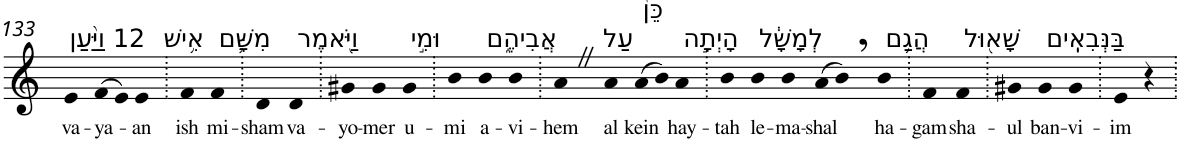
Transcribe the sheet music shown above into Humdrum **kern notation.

**kern	**text
*part1	*part1
*staff1	*staff1
*I"Piano	*
*I'Pno	*
!!LO:PB:g=z
*clefG2	*
*k[]	*
=133	=133
!LO:TX:a:t=12 וַיַּ֨עַן	!
!	!LO:LY:b
4e	va-
!	!LO:LY:b
(>8f	-ya-
8e)	.
!	!LO:LY:b
4e	-an
=134.	=134.
!LO:TX:a:t=אִ֥ישׁ	!
!	!LO:LY:b
4f	ish
!LO:TX:a:t=מִשָּׁ֛ם	!
!	!LO:LY:b
4f	mi-
=135.	=135.
!	!LO:LY:b
4d	-sham
!LO:TX:a:t=וַיֹּ֖אמֶר	!
!	!LO:LY:b
4d	va-
=136.	=136.
!	!LO:LY:b
4g#X	-yo-
!	!LO:LY:b
4g#	-mer
!LO:TX:a:t=וּמִ֣י	!
!	!LO:LY:b
4g#	u-
=137.	=137.
!	!LO:LY:b
4b	-mi
!LO:TX:a:t=אֲבִיהֶ֑ם	!
!	!LO:LY:b
4b	a-
!	!LO:LY:b
4b	-vi-
=138.	=138.
!	!LO:LY:b
4aZ	-hem
!LO:TX:a:t=עַל	!
!	!LO:LY:b
4a	al
!LO:TX:a:t=כֵּן֙	!
!	!LO:LY:b
(>8a	kein
8b)	.
!LO:TX:a:t=הָיְתָ֣ה	!
!	!LO:LY:b
4a	hay-
=139.	=139.
!	!LO:LY:b
4b	-tah
!LO:TX:a:t=לְמָשָׁ֔ל	!
!	!LO:LY:b
4b	le-
!	!LO:LY:b
4b	-ma-
!	!LO:LY:b
(>8a	-shal
8b,)	.
!LO:TX:a:t=הֲגַ֥ם	!
!	!LO:LY:b
4b	ha-
=140.	=140.
!	!LO:LY:b
4f	-gam
!LO:TX:a:t=שָׁא֖וּל	!
!	!LO:LY:b
4f	sha-
=141.	=141.
!	!LO:LY:b
4g#X	-ul
!LO:TX:a:t=בַּנְּבִאִֽים	!
!	!LO:LY:b
4g#	ban-
!	!LO:LY:b
4g#	-vi-
=142.	=142.
!	!LO:LY:b
4e	-im
4r	.
=.	=.
*-	*-
